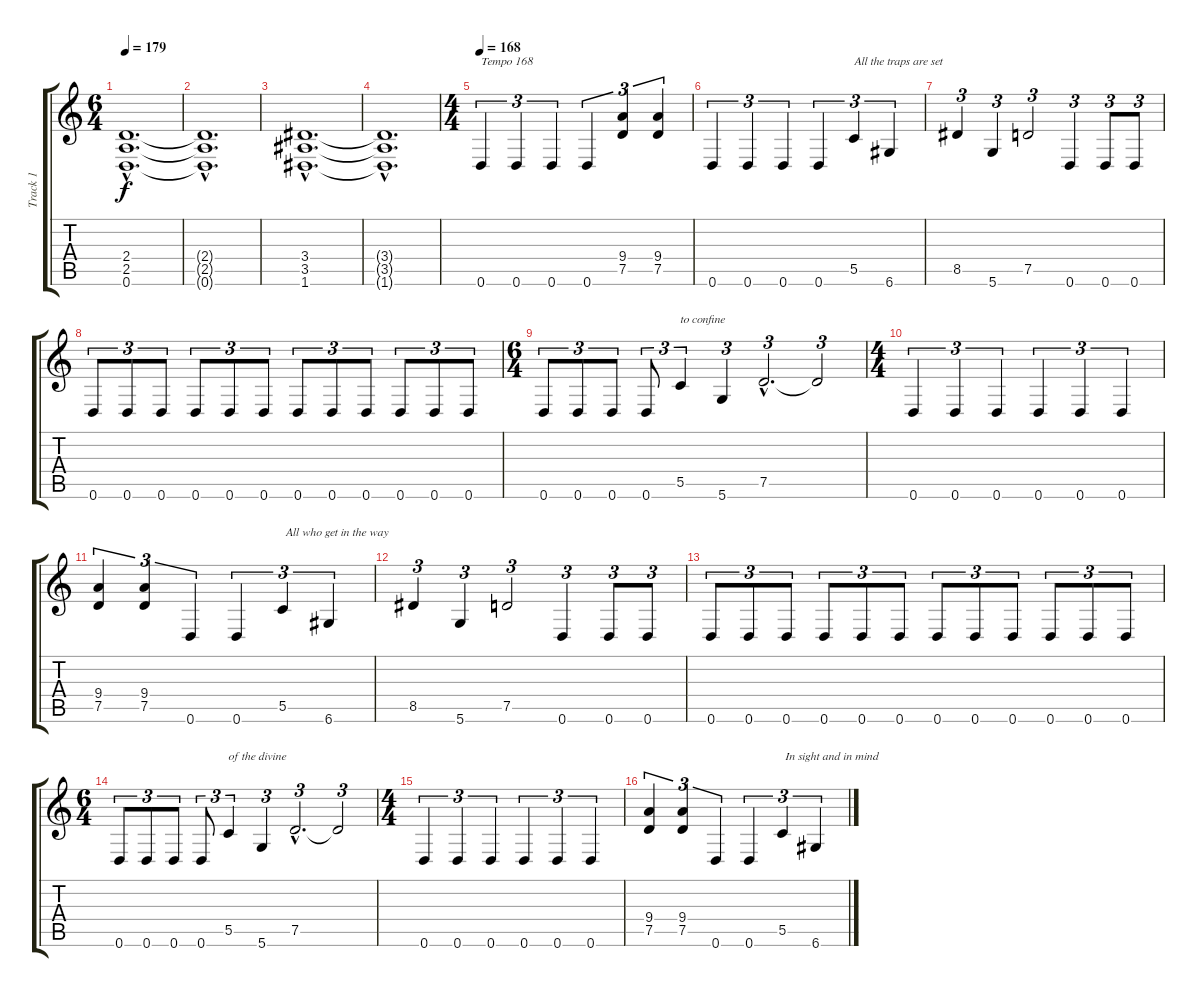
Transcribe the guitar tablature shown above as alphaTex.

\track ("Track 1" "Track 1") {instrument distortionguitar}
\staff {score tabs}
\tuning (D4 A3 F3 C3 G2 D2) {hide}
\ts (6 4)
\tempo 179
\clef g2
\ks c
(2.4{hac} 2.5{hac} 0.6{hac}).1{d dy f} |
(2.4{hac t} 2.5{hac t} 0.6{hac t}).1{d} |
(3.4{hac} 3.5{hac} 1.6{hac}).1{d} |
(3.4{hac t} 3.5{hac t} 1.6{hac t}).1{d} |
\ts (4 4)
\tempo 168
0.6.4{tu (3 2) txt "Tempo 168"} 0.6.4{tu (3 2)} 0.6.4{tu (3 2)} 0.6.4{tu (3 2)} (9.4 7.5).4{tu (3 2)} (9.4 7.5).4{tu (3 2)} |
0.6.4{tu (3 2)} 0.6.4{tu (3 2)} 0.6.4{tu (3 2)} 0.6.4{tu (3 2)} 5.5.4{tu (3 2) txt "All the traps are set"} 6.6.4{tu (3 2)} |
8.5.4{tu (3 2)} 5.6.4{tu (3 2)} 7.5.2{tu (3 2)} 0.6.4{tu (3 2)} 0.6.8{tu (3 2)} 0.6.8{tu (3 2)} |
0.6.8{tu (3 2)} 0.6.8{tu (3 2)} 0.6.8{tu (3 2)} 0.6.8{tu (3 2)} 0.6.8{tu (3 2)} 0.6.8{tu (3 2)} 0.6.8{tu (3 2)} 0.6.8{tu (3 2)} 0.6.8{tu (3 2)} 0.6.8{tu (3 2)} 0.6.8{tu (3 2)} 0.6.8{tu (3 2)} |
\ts (6 4)
0.6.8{tu (3 2)} 0.6.8{tu (3 2)} 0.6.8{tu (3 2)} 0.6.8{tu (3 2)} 5.5.4{tu (3 2) txt "to confine"} 5.6.4{tu (3 2)} 7.5{hac}.2{d tu (3 2)} 7.5{t}.2{tu (3 2)} |
\ts (4 4)
0.6.4{tu (3 2)} 0.6.4{tu (3 2)} 0.6.4{tu (3 2)} 0.6.4{tu (3 2)} 0.6.4{tu (3 2)} 0.6.4{tu (3 2)} |
(9.4 7.5).4{tu (3 2)} (9.4 7.5).4{tu (3 2)} 0.6.4{tu (3 2)} 0.6.4{tu (3 2)} 5.5.4{tu (3 2) txt " All who get in the way"} 6.6.4{tu (3 2)} |
8.5.4{tu (3 2)} 5.6.4{tu (3 2)} 7.5.2{tu (3 2)} 0.6.4{tu (3 2)} 0.6.8{tu (3 2)} 0.6.8{tu (3 2)} |
0.6.8{tu (3 2)} 0.6.8{tu (3 2)} 0.6.8{tu (3 2)} 0.6.8{tu (3 2)} 0.6.8{tu (3 2)} 0.6.8{tu (3 2)} 0.6.8{tu (3 2)} 0.6.8{tu (3 2)} 0.6.8{tu (3 2)} 0.6.8{tu (3 2)} 0.6.8{tu (3 2)} 0.6.8{tu (3 2)} |
\ts (6 4)
0.6.8{tu (3 2)} 0.6.8{tu (3 2)} 0.6.8{tu (3 2)} 0.6.8{tu (3 2)} 5.5.4{tu (3 2) txt "of the divine"} 5.6.4{tu (3 2)} 7.5{hac}.2{d tu (3 2)} 7.5{t}.2{tu (3 2)} |
\ts (4 4)
0.6.4{tu (3 2)} 0.6.4{tu (3 2)} 0.6.4{tu (3 2)} 0.6.4{tu (3 2)} 0.6.4{tu (3 2)} 0.6.4{tu (3 2)} |
(9.4 7.5).4{tu (3 2)} (9.4 7.5).4{tu (3 2)} 0.6.4{tu (3 2)} 0.6.4{tu (3 2)} 5.5.4{tu (3 2) txt " In sight and in mind"} 6.6.4{tu (3 2)}
